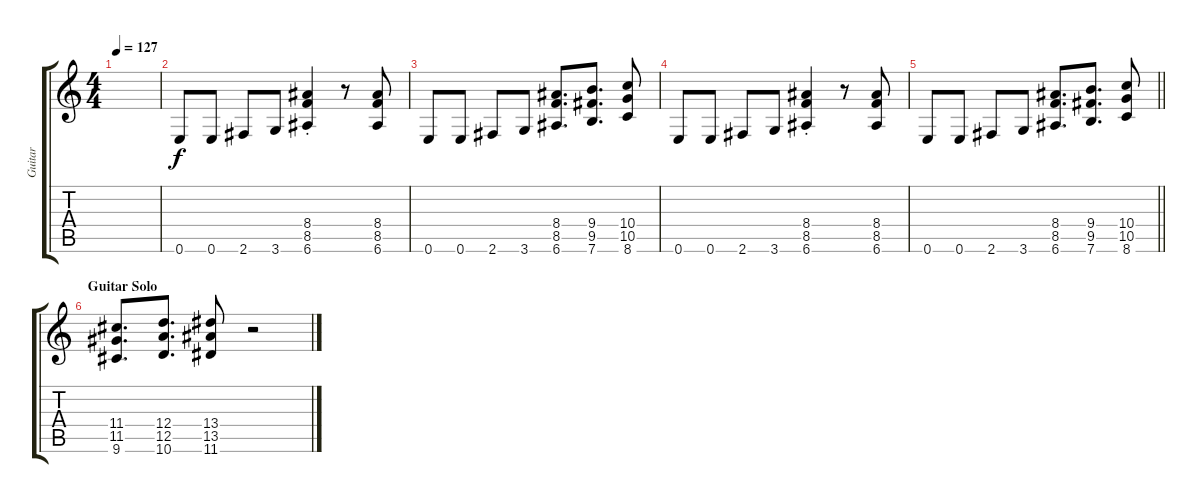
\track ("Guitar" "Guitar") {instrument distortionguitar}
\staff {score tabs}
\tuning (E4 B3 G3 D3 A2 E2) {hide}
\ts (4 4)
\tempo 127
\clef g2
\ks c
|
0.6.8 0.6.8 2.6.8 3.6.8 (8.4{st} 8.5{st} 6.6{st}).4 r.8 (8.4 8.5 6.6).8 |
0.6.8 0.6.8 2.6.8 3.6.8 (8.4 8.5 6.6).8{d} (9.4 9.5 7.6).8{d} (10.4 10.5 8.6).8 |
0.6.8 0.6.8 2.6.8 3.6.8 (8.4{st} 8.5{st} 6.6{st}).4 r.8 (8.4 8.5 6.6).8 |
\barLineRight lightlight
0.6.8 0.6.8 2.6.8 3.6.8 (8.4 8.5 6.6).8{d} (9.4 9.5 7.6).8{d} (10.4 10.5 8.6).8 |
\section ("" "Guitar Solo")
(11.4 11.5 9.6).8{d} (12.4 12.5 10.6).8{d} (13.4 13.5 11.6).8 r.2
